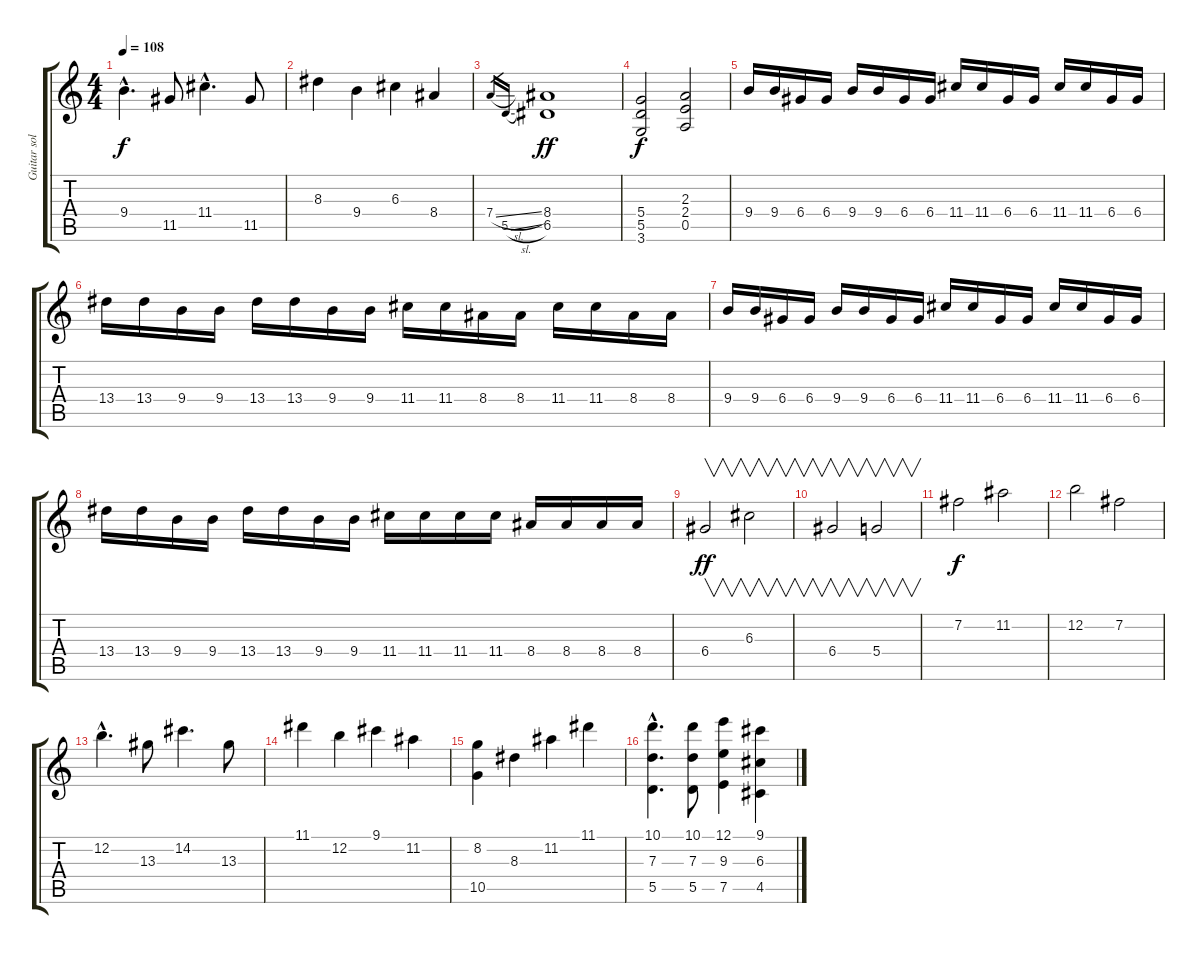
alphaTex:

\track ("Guitar solo" "Guitar sol") {instrument overdrivenguitar}
\staff {score tabs}
\tuning (E4 B3 G3 D3 A2 E2) {hide}
\ts (4 4)
\tempo 108
\clef g2
\ks c
9.4{hac}.4{d dy f} 11.5.8 11.4{hac}.4{d} 11.5.8 |
8.3.4 9.4.4 6.3.4 8.4.4 |
7.4{sl}.16{gr} 5.5{sl}.16{gr} (8.4 6.5).1{dy ff} |
(5.4 5.5 3.6).2{dy f} (2.3 2.4 0.5).2 |
9.4.16 9.4.16 6.4.16 6.4.16 9.4.16 9.4.16 6.4.16 6.4.16 11.4.16 11.4.16 6.4.16 6.4.16 11.4.16 11.4.16 6.4.16 6.4.16 |
13.4.16 13.4.16 9.4.16 9.4.16 13.4.16 13.4.16 9.4.16 9.4.16 11.4.16 11.4.16 8.4.16 8.4.16 11.4.16 11.4.16 8.4.16 8.4.16 |
9.4.16 9.4.16 6.4.16 6.4.16 9.4.16 9.4.16 6.4.16 6.4.16 11.4.16 11.4.16 6.4.16 6.4.16 11.4.16 11.4.16 6.4.16 6.4.16 |
13.4.16 13.4.16 9.4.16 9.4.16 13.4.16 13.4.16 9.4.16 9.4.16 11.4.16 11.4.16 11.4.16 11.4.16 8.4.16 8.4.16 8.4.16 8.4.16 |
6.4.2{v dy ff} 6.3.2{v} |
6.4.2{v} 5.4.2{v} |
7.2.2{dy f} 11.2.2 |
12.2.2 7.2.2 |
12.2{hac}.4{d} 13.3.8 14.2.4{d} 13.3.8 |
11.1.4 12.2.4 9.1.4 11.2.4 |
(8.2 10.5).4 8.3.4 11.2.4 11.1.4 |
(10.1{hac} 7.3{hac} 5.5{hac}).4{d} (10.1 7.3 5.5).8 (12.1 9.3 7.5).4 (9.1 6.3 4.5).4
